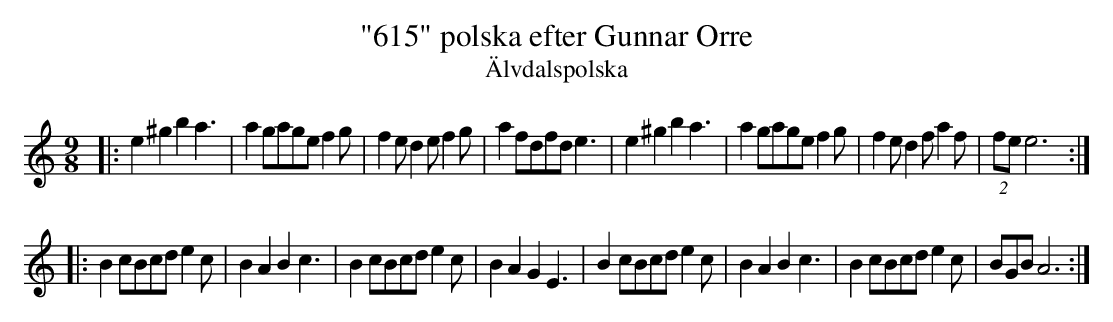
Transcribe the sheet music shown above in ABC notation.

X:1
T: "615" polska efter Gunnar Orre
T: \"Alvdalspolska
M: 9/8
L: 1/8
K: Am
|:e2 ^g2 b2 a3  | a2  gage f2g \
| f2e   d2e f2g | a2  fdfd e3  \
| e2 ^g2 b2 a3  | a2  gage f2g \
| f2   ed2f a2f | (2fe  e6    :|
|:B2   cBcd e2c | B2 A2 B2 c3  \
| B2   cBcd e2c | B2 A2 G2 E3  \
| B2   cBcd e2c | B2 A2 B2 c3  \
| B2   cBcd e2c | BGB   A6    :|
